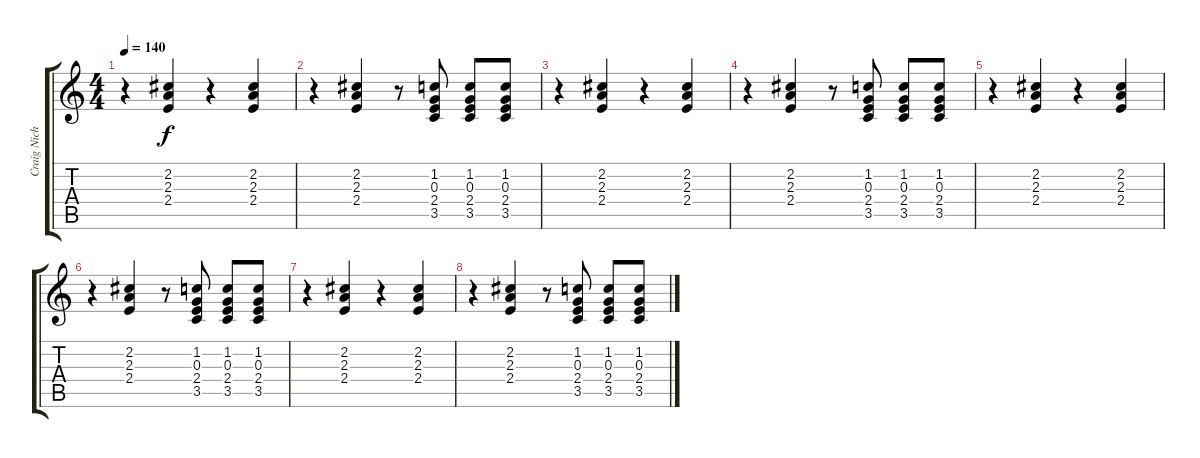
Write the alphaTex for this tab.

\track ("Craig Nicholls" "Craig Nich") {instrument distortionguitar}
\staff {score tabs}
\tuning (E4 B3 G3 D3 A2 E2) {hide}
\ts (4 4)
\tempo 140
\clef g2
\ks c
r.4{dy f} (2.2 2.3 2.4).4 r.4 (2.2 2.3 2.4).4 |
r.4 (2.2 2.3 2.4).4 r.8 (1.2 0.3 2.4 3.5).8 (1.2 0.3 2.4 3.5).8 (1.2 0.3 2.4 3.5).8 |
r.4 (2.2 2.3 2.4).4 r.4 (2.2 2.3 2.4).4 |
r.4 (2.2 2.3 2.4).4 r.8 (1.2 0.3 2.4 3.5).8 (1.2 0.3 2.4 3.5).8 (1.2 0.3 2.4 3.5).8 |
r.4 (2.2 2.3 2.4).4 r.4 (2.2 2.3 2.4).4 |
r.4 (2.2 2.3 2.4).4 r.8 (1.2 0.3 2.4 3.5).8 (1.2 0.3 2.4 3.5).8 (1.2 0.3 2.4 3.5).8 |
r.4 (2.2 2.3 2.4).4 r.4 (2.2 2.3 2.4).4 |
r.4 (2.2 2.3 2.4).4 r.8 (1.2 0.3 2.4 3.5).8 (1.2 0.3 2.4 3.5).8 (1.2 0.3 2.4 3.5).8
